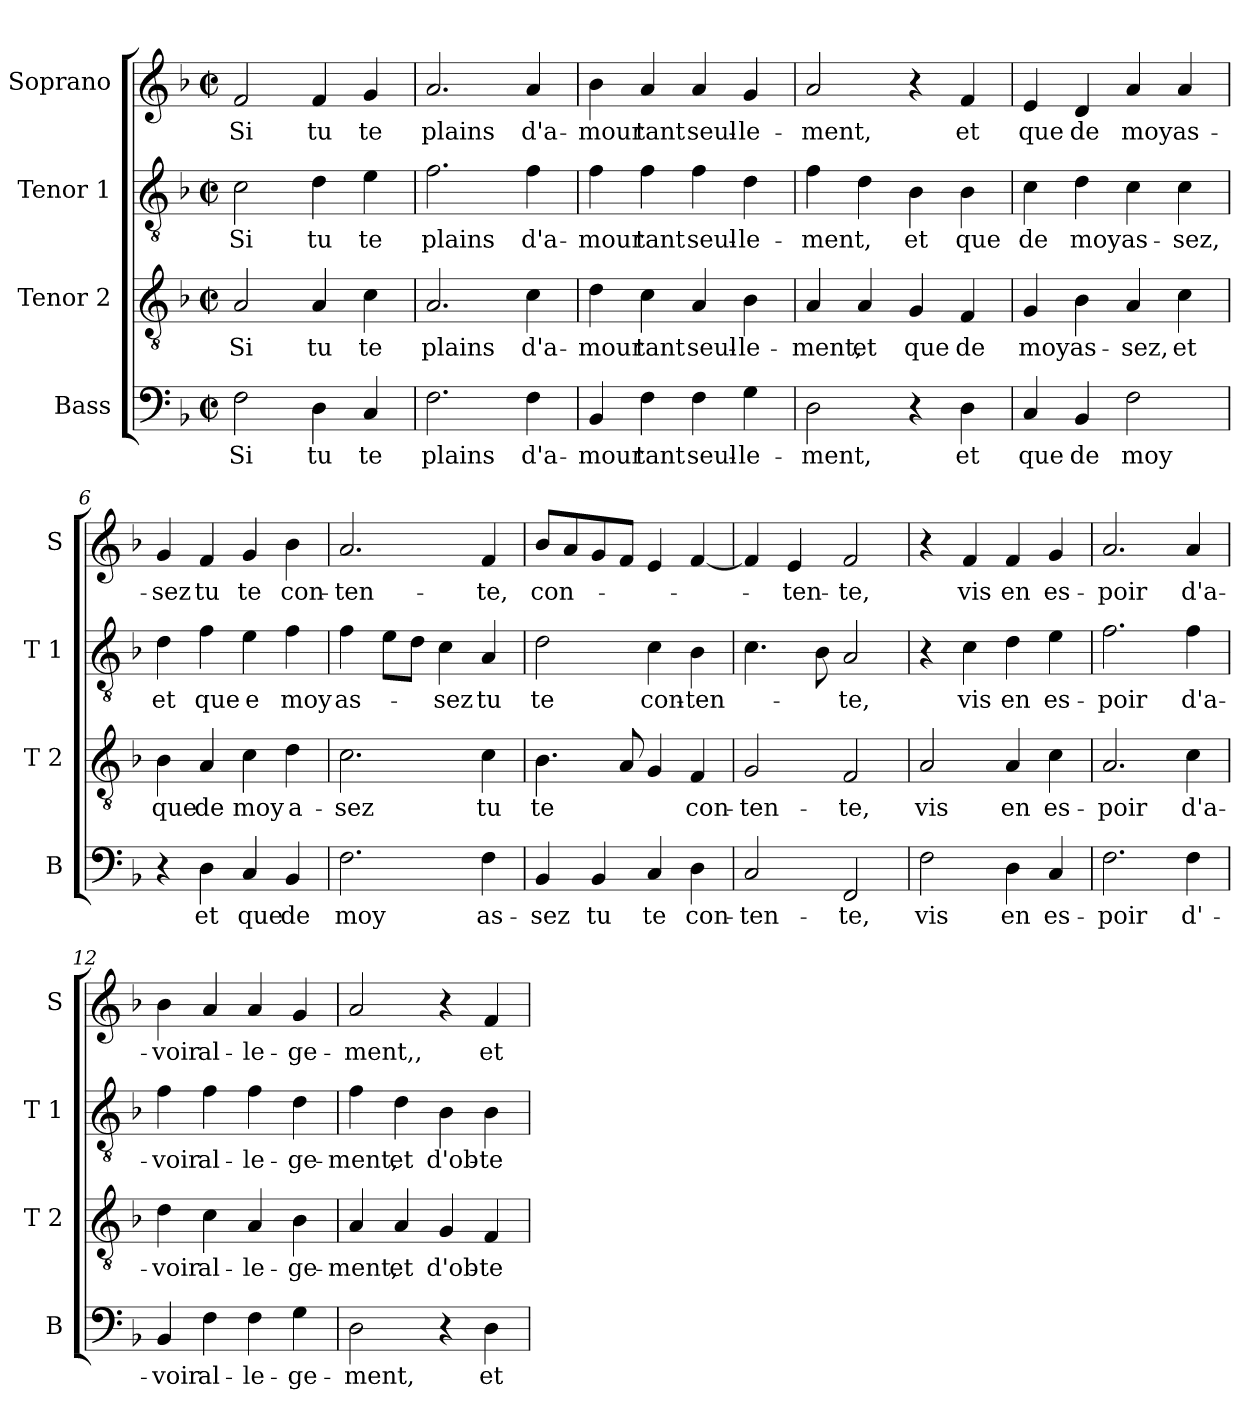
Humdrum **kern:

**kern	**text	**kern	**text	**kern	**text	**kern	**text
*part4	*part4	*part3	*part3	*part2	*part2	*part1	*part1
*staff4	*staff4	*staff3	*staff3	*staff2	*staff2	*staff1	*staff1
*I"Bass	*	*I"Tenor 2	*	*I"Tenor 1	*	*I"Soprano	*
*I'B	*	*I'T 2	*	*I'T 1	*	*I'S	*
*clefF4	*	*clefGv2	*	*clefGv2	*	*clefG2	*
*k[b-]	*	*k[b-]	*	*k[b-]	*	*k[b-]	*
*F:	*	*F:	*	*F:	*	*F:	*
*M2/2	*	*M2/2	*	*M2/2	*	*M2/2	*
*met(c|)	*	*met(c|)	*	*met(c|)	*	*met(c|)	*
=1	=1	=1	=1	=1	=1	=1	=1
2F\	Si	2A/	Si	2c\	Si	2f/	Si
4D\	tu	4A/	tu	4d\	tu	4f/	tu
4C/	te	4c\	te	4e\	te	4g/	te
=2	=2	=2	=2	=2	=2	=2	=2
2.F\	plains	2.A/	plains	2.f\	plains	2.a/	plains
4F\	d'a-	4c\	d'a-	4f\	d'a-	4a/	d'a-
=3	=3	=3	=3	=3	=3	=3	=3
4BB-/	-mour	4d\	-mour	4f\	-mour	4b-\	-mour
4F\	tant	4c\	tant	4f\	tant	4a/	tant
4F\	seul-	4A/	seul-	4f\	seul-	4a/	seul-
4G\	-le-	4B-\	-le-	4d\	-le-	4g/	-le-
=4	=4	=4	=4	=4	=4	=4	=4
2D\	-ment,	4A/	-ment,	4f\	-ment,	2a/	-ment,
.	.	4A/	et	4d\	.	.	.
4r	.	4G/	que	4B-\	et	4r	.
4D\	et	4F/	de	4B-\	que	4f/	et
=5	=5	=5	=5	=5	=5	=5	=5
4C/	que	4G/	moy	4c\	de	4e/	que
4BB-/	de	4B-\	as-	4d\	moy	4d/	de
2F\	moy	4A/	-sez,	4c\	as-	4a/	moy
.	.	4c\	et	4c\	-sez,	4a/	as-
!!LO:LB:g=z
=6	=6	=6	=6	=6	=6	=6	=6
4r	.	4B-\	que	4d\	et	4g/	-sez
4D\	et	4A/	de	4f\	que	4f/	tu
4C/	que	4c\	moy	4e\	e	4g/	te
4BB-/	de	4d\	a-	4f\	moy	4b-\	con-
=7	=7	=7	=7	=7	=7	=7	=7
2.F\	moy	2.c\	-sez	4f\	as-	2.a/	-ten-
.	.	.	.	8e\L	.	.	.
.	.	.	.	8d\J	.	.	.
.	.	.	.	4c\	-sez	.	.
4F\	as-	4c\	tu	4A/	tu	4f/	-te,
=8	=8	=8	=8	=8	=8	=8	=8
4BB-/	-sez	4.B-\	te	2d\	te	8b-/L	con-
.	.	.	.	.	.	8a/	.
4BB-/	tu	.	.	.	.	8g/	.
.	.	8A/	.	.	.	8f/J	.
4C/	te	4G/	.	4c\	con-	4e/	.
4D\	con-	4F/	con-	4B-\	-ten-	[4f/	.
=9	=9	=9	=9	=9	=9	=9	=9
2C/	-ten-	2G/	-ten-	4.c\	.	4f/]	.
.	.	.	.	.	.	4e/	-ten-
.	.	.	.	8B-\	.	.	.
2FF/	-te,	2F/	-te,	2A/	-te,	2f/	-te,
=10	=10	=10	=10	=10	=10	=10	=10
2F\	vis	2A/	vis	4r	.	4r	.
.	.	.	.	4c\	vis	4f/	vis
4D\	en	4A/	en	4d\	en	4f/	en
4C/	es-	4c\	es-	4e\	es-	4g/	es-
!!LO:LB:g=z
=11	=11	=11	=11	=11	=11	=11	=11
2.F\	-poir	2.A/	-poir	2.f\	-poir	2.a/	-poir
4F\	d'-	4c\	d'a-	4f\	d'a-	4a/	d'a-
=12	=12	=12	=12	=12	=12	=12	=12
4BB-/	-voir	4d\	-voir	4f\	-voir	4b-\	-voir
4F\	al-	4c\	al-	4f\	al-	4a/	al-
4F\	-le-	4A/	-le-	4f\	-le-	4a/	-le-
4G\	-ge-	4B-\	-ge-	4d\	-ge-	4g/	-ge-
=13	=13	=13	=13	=13	=13	=13	=13
2D\	-ment,	4A/	-ment,	4f\	-ment,	2a/	-ment,,
.	.	4A/	et	4d\	et	.	.
4r	.	4G/	d'ob-	4B-\	d'ob-	4r	.
4D\	et	4F/	-te-	4B-\	-te-	4f/	et
=	=	=	=	=	=	=	=
*-	*-	*-	*-	*-	*-	*-	*-
